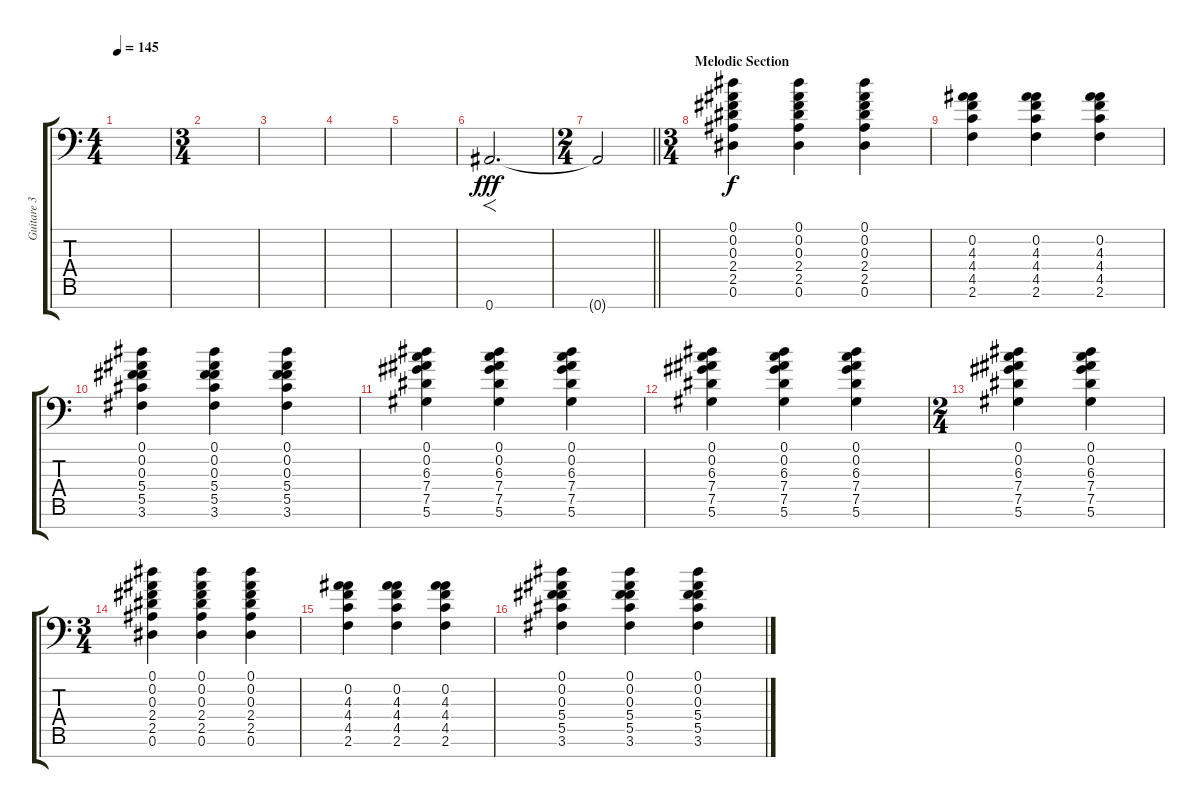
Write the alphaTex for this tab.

\track ("Guitare 3" "Guitare 3") {instrument distortionguitar}
\staff {score tabs}
\tuning (Eb4 Bb3 Gb3 Db3 Ab2 Eb2 Bb1) {hide}
\ts (4 4)
\tempo 145
\clef f4
\ks c
|
\ts (3 4)
|
|
|
|
0.7.2{f d dy fff} |
\ts (2 4)
\barLineRight lightlight
0.7{t}.2 |
\ts (3 4)
\section ("" "Melodic Section")
(0.1 0.2 0.3 2.4 2.5 0.6).4{dy f volume 13} (0.1 0.2 0.3 2.4 2.5 0.6).4 (0.1 0.2 0.3 2.4 2.5 0.6).4 |
(0.2 4.3 4.4 4.5 2.6).4 (0.2 4.3 4.4 4.5 2.6).4 (0.2 4.3 4.4 4.5 2.6).4 |
(0.1 0.2 0.3 5.4 5.5 3.6).4 (0.1 0.2 0.3 5.4 5.5 3.6).4 (0.1 0.2 0.3 5.4 5.5 3.6).4 |
(0.1 0.2 6.3 7.4 7.5 5.6).4 (0.1 0.2 6.3 7.4 7.5 5.6).4 (0.1 0.2 6.3 7.4 7.5 5.6).4 |
(0.1 0.2 6.3 7.4 7.5 5.6).4 (0.1 0.2 6.3 7.4 7.5 5.6).4 (0.1 0.2 6.3 7.4 7.5 5.6).4 |
\ts (2 4)
(0.1 0.2 6.3 7.4 7.5 5.6).4 (0.1 0.2 6.3 7.4 7.5 5.6).4 |
\ts (3 4)
(0.1 0.2 0.3 2.4 2.5 0.6).4 (0.1 0.2 0.3 2.4 2.5 0.6).4 (0.1 0.2 0.3 2.4 2.5 0.6).4 |
(0.2 4.3 4.4 4.5 2.6).4 (0.2 4.3 4.4 4.5 2.6).4 (0.2 4.3 4.4 4.5 2.6).4 |
(0.1 0.2 0.3 5.4 5.5 3.6).4 (0.1 0.2 0.3 5.4 5.5 3.6).4 (0.1 0.2 0.3 5.4 5.5 3.6).4
